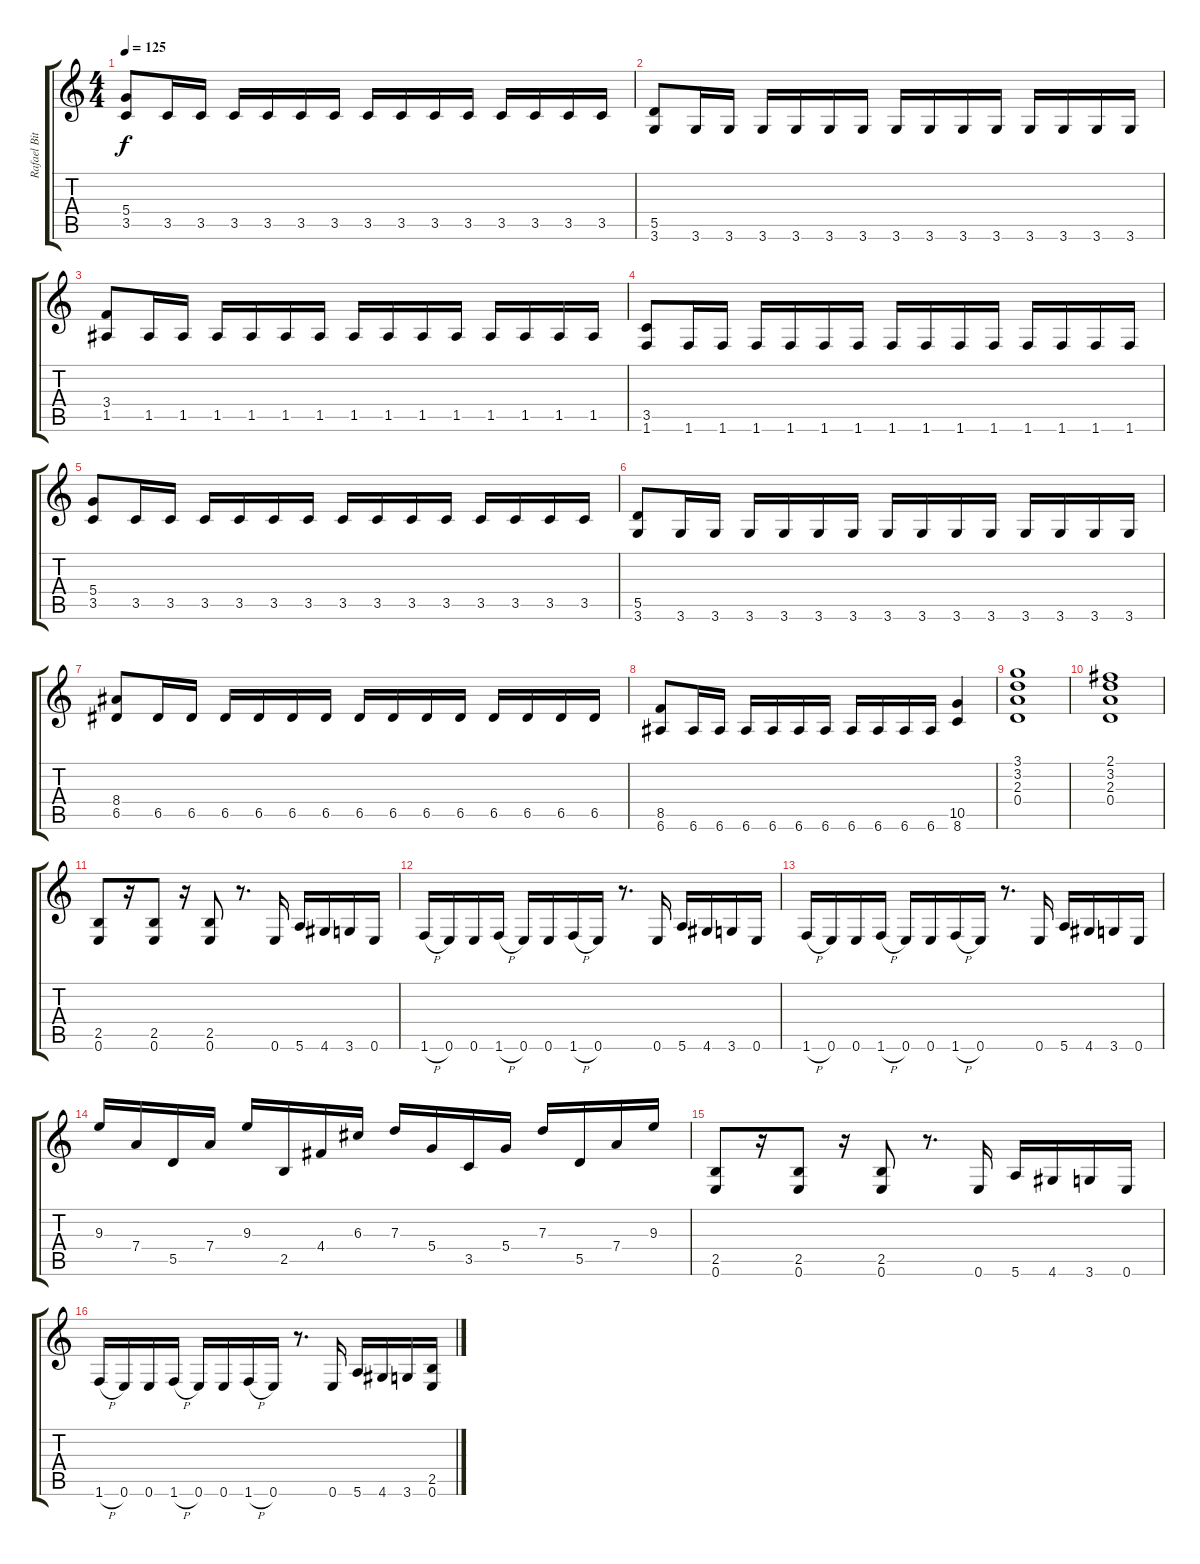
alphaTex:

\track ("Rafael Bittencourt" "Rafael Bit") {instrument distortionguitar}
\staff {score tabs}
\tuning (E4 B3 G3 D3 A2 E2) {hide}
\ts (4 4)
\tempo 125
\clef g2
\ks c
(5.4 3.5).8{dy f} 3.5.16 3.5.16 3.5.16 3.5.16 3.5.16 3.5.16 3.5.16 3.5.16 3.5.16 3.5.16 3.5.16 3.5.16 3.5.16 3.5.16 |
(5.5 3.6).8 3.6.16 3.6.16 3.6.16 3.6.16 3.6.16 3.6.16 3.6.16 3.6.16 3.6.16 3.6.16 3.6.16 3.6.16 3.6.16 3.6.16 |
(3.4 1.5).8 1.5.16 1.5.16 1.5.16 1.5.16 1.5.16 1.5.16 1.5.16 1.5.16 1.5.16 1.5.16 1.5.16 1.5.16 1.5.16 1.5.16 |
(3.5 1.6).8 1.6.16 1.6.16 1.6.16 1.6.16 1.6.16 1.6.16 1.6.16 1.6.16 1.6.16 1.6.16 1.6.16 1.6.16 1.6.16 1.6.16 |
(5.4 3.5).8 3.5.16 3.5.16 3.5.16 3.5.16 3.5.16 3.5.16 3.5.16 3.5.16 3.5.16 3.5.16 3.5.16 3.5.16 3.5.16 3.5.16 |
(5.5 3.6).8 3.6.16 3.6.16 3.6.16 3.6.16 3.6.16 3.6.16 3.6.16 3.6.16 3.6.16 3.6.16 3.6.16 3.6.16 3.6.16 3.6.16 |
(8.4 6.5).8 6.5.16 6.5.16 6.5.16 6.5.16 6.5.16 6.5.16 6.5.16 6.5.16 6.5.16 6.5.16 6.5.16 6.5.16 6.5.16 6.5.16 |
(8.5 6.6).8 6.6.16 6.6.16 6.6.16 6.6.16 6.6.16 6.6.16 6.6.16 6.6.16 6.6.16 6.6.16 (10.5 8.6).4 |
(3.1 3.2 2.3 0.4).1 |
(2.1 3.2 2.3 0.4).1 |
(2.5 0.6).8 r.16 (2.5 0.6).8 r.16 (2.5 0.6).8 r.8{d} 0.6.16 5.6.16 4.6.16 3.6.16 0.6.16 |
1.6{h}.16 0.6.16 0.6.16 1.6{h}.16 0.6.16 0.6.16 1.6{h}.16 0.6.16 r.8{d} 0.6.16 5.6.16 4.6.16 3.6.16 0.6.16 |
1.6{h}.16 0.6.16 0.6.16 1.6{h}.16 0.6.16 0.6.16 1.6{h}.16 0.6.16 r.8{d} 0.6.16 5.6.16 4.6.16 3.6.16 0.6.16 |
9.3.16 7.4.16 5.5.16 7.4.16 9.3.16 2.5.16 4.4.16 6.3.16 7.3.16 5.4.16 3.5.16 5.4.16 7.3.16 5.5.16 7.4.16 9.3.16 |
(2.5 0.6).8 r.16 (2.5 0.6).8 r.16 (2.5 0.6).8 r.8{d} 0.6.16 5.6.16 4.6.16 3.6.16 0.6.16 |
1.6{h}.16 0.6.16 0.6.16 1.6{h}.16 0.6.16 0.6.16 1.6{h}.16 0.6.16 r.8{d} 0.6.16 5.6.16 4.6.16 3.6.16 (2.5 0.6).16
